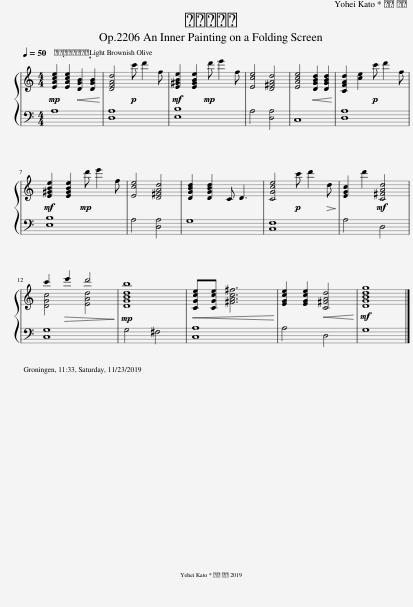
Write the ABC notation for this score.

X:1
%%score { ( 1 3 ) | 2 }
L:1/8
Q:1/4=50
M:4/4
I:linebreak $
K:C
V:1 treble
V:3 treble
V:2 bass
V:1
!mp! [EAce]2 [EAce]2!<(! [DGB]2 [DGB]2!<)! | [DFAd]4!p! c' d'2 f |!mf! [E^GBe]2 [EGBe]2!mp! d' e'2 f | [Ece]4 [D^FAd]4 | [EAce]4!<(! [DGBd]2 [DGBd]2!<)! | %5
 [CFAd]2 [ce]2!p! c' d'2 f |$!mf! [E^GBe]2 [EGBe]2!mp! d' e'2 f | [Ece]4 [D^FAd]4 | [DGBd]2 [DGBd]2 C D3 | [CGce]4!p! c' d'2!>(! d!>)! | %10
 [EGc]2 d'2!mf! [C^FAd]4 |$ c'2!>(! e'2 d'4!>)! |!mp! [DGBdb]8 |!<(! [CGce][CGce] [^FAc^f]6!<)! | [EGce]2 [EGce]2!<(! [C^FAd]4!<)! | %15
!mf! [DGBdg]8 |] %16
V:2
 A,8 | [D,A,]8 | [E,B,]8 | A,4 [D,A,]4 | C,8 | %5
 [D,A,]8 |$ [E,B,]8 | A,4 [D,A,]4 | G,8 | [C,F,]8 | %10
 A,4 D,4 |$ [C,G,]8 | G,4 ^F,4 | [C,A,]8 | A,4 D,4 | %15
 G,8 |] %16
V:3
 x8 | x8 | x8 | x8 | x8 | %5
 x8 |$ x8 | x8 | x8 | x8 | %10
 x8 |$ [DGc]4 [EAd]4 | x8 | x8 | x8 | %15
 x8 |] %16
